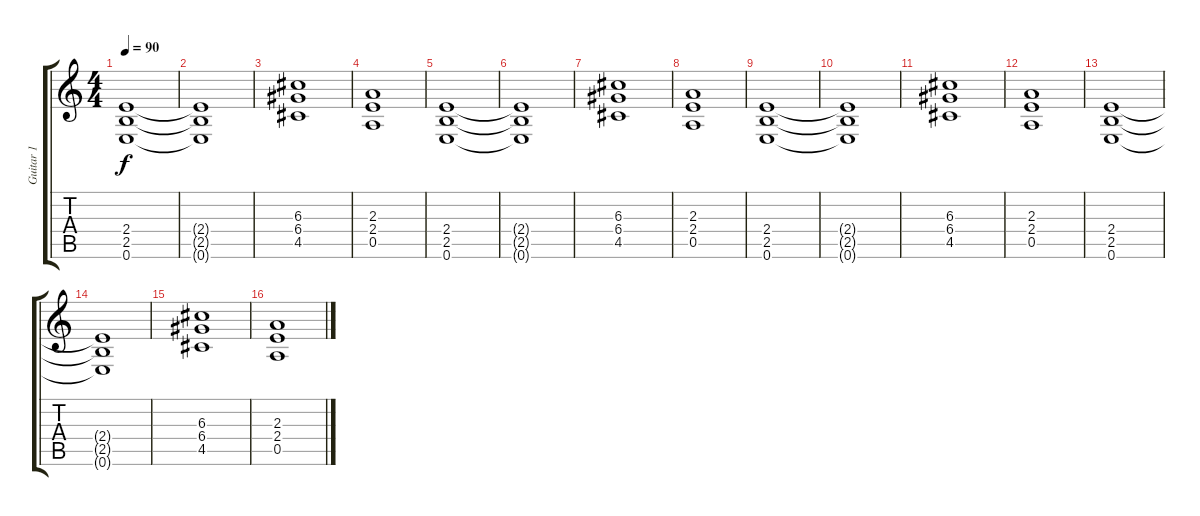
\track ("Guitar 1" "Guitar 1") {instrument overdrivenguitar}
\staff {score tabs}
\tuning (E4 B3 G3 D3 A2 E2) {hide}
\ts (4 4)
\tempo 90
\clef g2
\ks c
(2.4 2.5 0.6).1{dy f} |
(2.4{t} 2.5{t} 0.6{t}).1 |
(6.3 6.4 4.5).1 |
(2.3 2.4 0.5).1 |
(2.4 2.5 0.6).1 |
(2.4{t} 2.5{t} 0.6{t}).1 |
(6.3 6.4 4.5).1 |
(2.3 2.4 0.5).1 |
(2.4 2.5 0.6).1 |
(2.4{t} 2.5{t} 0.6{t}).1 |
(6.3 6.4 4.5).1 |
(2.3 2.4 0.5).1 |
(2.4 2.5 0.6).1 |
(2.4{t} 2.5{t} 0.6{t}).1 |
(6.3 6.4 4.5).1 |
(2.3 2.4 0.5).1
